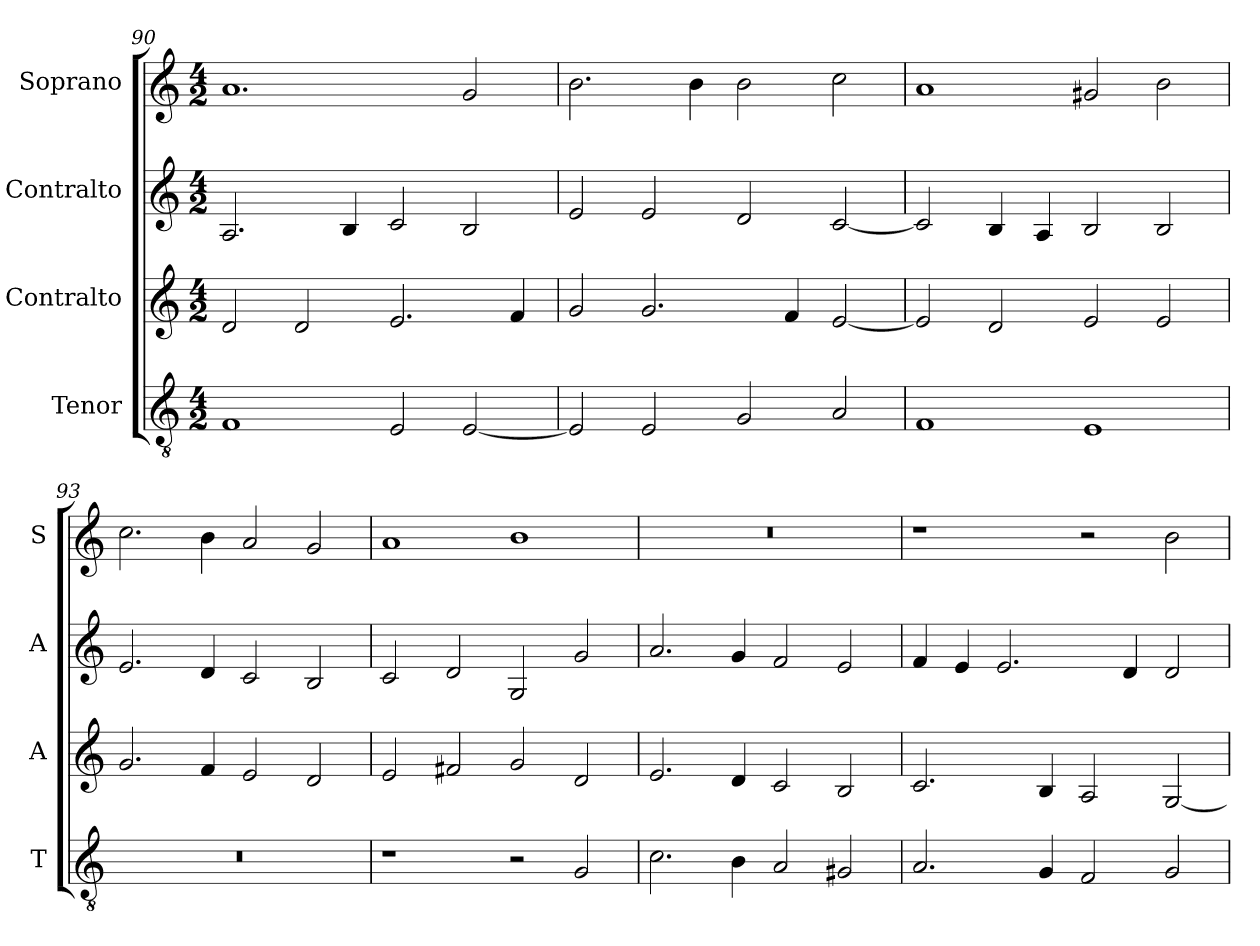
**kern	**kern	**kern	**kern
*part4	*part3	*part2	*part1
*staff4	*staff3	*staff2	*staff1
*I"Tenor	*I"Contralto	*I"Contralto	*I"Soprano
*I'T	*I'A	*I'A	*I'S
*clefGv2	*clefG2	*clefG2	*clefG2
*k[]	*k[]	*k[]	*k[]
*E:phr	*E:phr	*E:phr	*E:phr
*M4/2	*M4/2	*M4/2	*M4/2
=90	=90	=90	=90
1F	2d	2.A	1.a
.	2d	.	.
.	.	4B	.
2E	2.e	2c	.
[2E	.	2B	2g
.	4f	.	.
=91	=91	=91	=91
2E]	2g	2e	2.b
2E	2.g	2e	.
.	.	.	4b
2G	.	2d	2b
.	4f	.	.
2A	[2e	[2c	2cc
=92	=92	=92	=92
1F	2e]	2c]	1a
.	2d	4B	.
.	.	4A	.
1E	2e	2B	2g#X
.	2e	2B	2b
=93	=93	=93	=93
0r	2.g	2.e	2.cc
.	4f	4d	4b
.	2e	2c	2a
.	2d	2B	2g
=94	=94	=94	=94
1r	2e	2c	1a
.	2f#X	2d	.
2r	2g	2G	1b
2G	2d	2g	.
=95	=95	=95	=95
2.c	2.e	2.a	0r
4B	4d	4g	.
2A	2c	2f	.
2G#X	2B	2e	.
=96	=96	=96	=96
2.A	2.c	4f	1r
.	.	4e	.
.	.	2.e	.
4G	4B	.	.
2F	2A	.	2r
.	.	4d	.
2G	[2G	2d	2b
=	=	=	=
*-	*-	*-	*-
